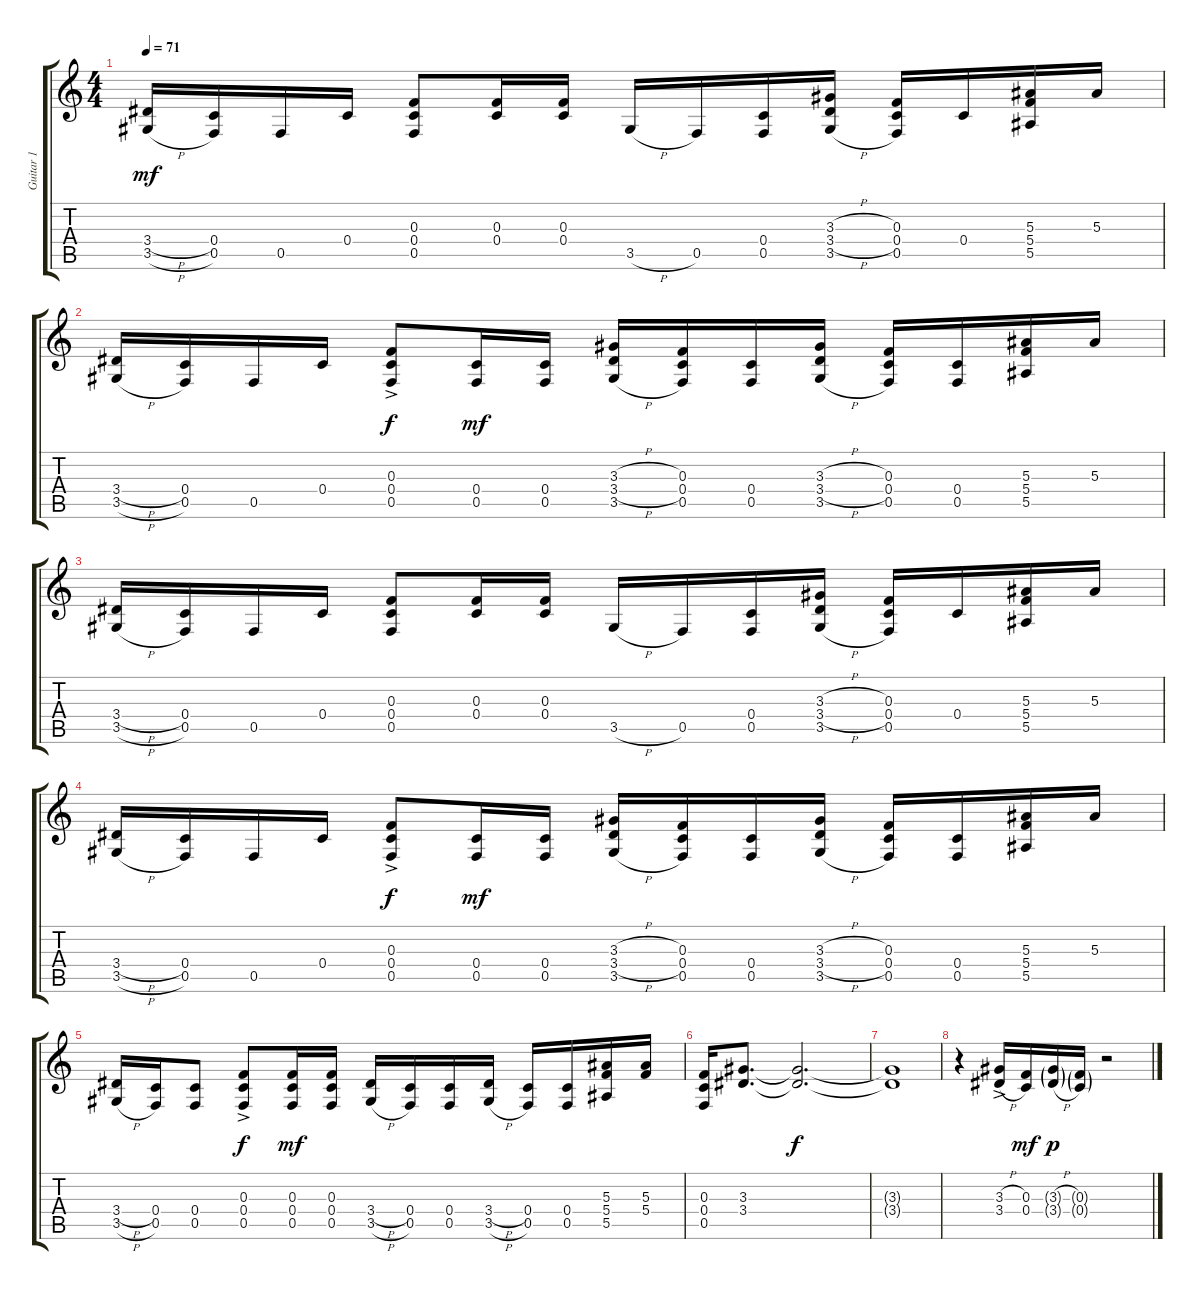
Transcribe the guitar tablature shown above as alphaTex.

\track ("Guitar 1" "Guitar 1") {instrument electricguitarclean}
\staff {score tabs}
\tuning (C4 A3 F3 C3 F2 C2) {hide}
\ts (4 4)
\tempo 71
\clef g2
\ks c
(3.4{h} 3.5{h}).16{dy mf} (0.4 0.5).16 0.5.16 0.4.16 (0.3 0.4 0.5).8 (0.3 0.4).16 (0.3 0.4).16 3.5{h}.16 0.5.16 (0.4 0.5).16 (3.3{h} 3.4{h} 3.5{h}).16 (0.3 0.4 0.5).16 0.4.16 (5.3 5.4 5.5).16 5.3.16 |
(3.4{h} 3.5{h}).16 (0.4 0.5).16 0.5.16 0.4.16 (0.3{ac} 0.4{ac} 0.5{ac}).8{dy f} (0.4 0.5).16{dy mf} (0.4 0.5).16 (3.3{h} 3.4{h} 3.5{h}).16 (0.3 0.4 0.5).16 (0.4 0.5).16 (3.3{h} 3.4{h} 3.5{h}).16 (0.3 0.4 0.5).16 (0.4 0.5).16 (5.3 5.4 5.5).16 5.3.16 |
(3.4{h} 3.5{h}).16 (0.4 0.5).16 0.5.16 0.4.16 (0.3 0.4 0.5).8 (0.3 0.4).16 (0.3 0.4).16 3.5{h}.16 0.5.16 (0.4 0.5).16 (3.3{h} 3.4{h} 3.5{h}).16 (0.3 0.4 0.5).16 0.4.16 (5.3 5.4 5.5).16 5.3.16 |
(3.4{h} 3.5{h}).16 (0.4 0.5).16 0.5.16 0.4.16 (0.3{ac} 0.4{ac} 0.5{ac}).8{dy f} (0.4 0.5).16{dy mf} (0.4 0.5).16 (3.3{h} 3.4{h} 3.5{h}).16 (0.3 0.4 0.5).16 (0.4 0.5).16 (3.3{h} 3.4{h} 3.5{h}).16 (0.3 0.4 0.5).16 (0.4 0.5).16 (5.3 5.4 5.5).16 5.3.16 |
(3.4{h} 3.5{h}).16 (0.4 0.5).16 (0.4 0.5).8 (0.3{ac} 0.4{ac} 0.5{ac}).8{dy f} (0.3 0.4 0.5).16{dy mf} (0.3 0.4 0.5).16 (3.4{h} 3.5{h}).16 (0.4 0.5).16 (0.4 0.5).16 (3.4{h} 3.5{h}).16 (0.4 0.5).16 (0.4 0.5).16 (5.3 5.4 5.5).16 (5.3 5.4).16 |
(0.3 0.4 0.5).16 (3.3 3.4).8{d} (3.3{t} 3.4{t}).2{d dy f} |
(3.3{t} 3.4{t}).1 |
r.4 (3.3{h ac} 3.4{h ac}).16 (0.3 0.4).16{dy mf} (3.3{h g} 3.4{h g}).16{dy p} (0.3{g} 0.4{g}).16 r.2
